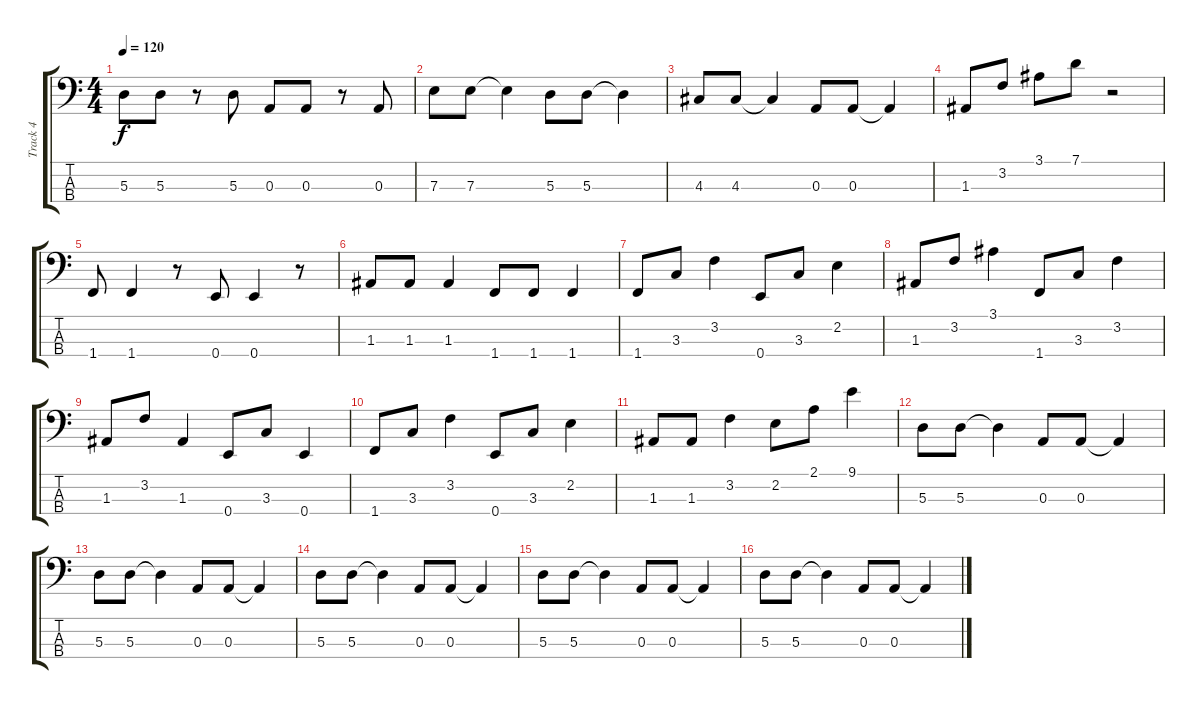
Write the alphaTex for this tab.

\track ("Track 4" "Track 4") {instrument electricbassfinger}
\staff {score tabs}
\tuning (G2 D2 A1 E1) {hide}
\ts (4 4)
\tempo 120
\clef f4
\ks c
5.3.8{dy f} 5.3.8 r.8 5.3.8 0.3.8 0.3.8 r.8 0.3.8 |
7.3.8 7.3.8 7.3{t}.4 5.3.8 5.3.8 5.3{t}.4 |
4.3.8 4.3.8 4.3{t}.4 0.3.8 0.3.8 0.3{t}.4 |
1.3.8 3.2.8 3.1.8 7.1.8 r.2 |
1.4.8 1.4.4 r.8 0.4.8 0.4.4 r.8 |
1.3.8 1.3.8 1.3.4 1.4.8 1.4.8 1.4.4 |
1.4.8 3.3.8 3.2.4 0.4.8 3.3.8 2.2.4 |
1.3.8 3.2.8 3.1.4 1.4.8 3.3.8 3.2.4 |
1.3.8 3.2.8 1.3.4 0.4.8 3.3.8 0.4.4 |
1.4.8 3.3.8 3.2.4 0.4.8 3.3.8 2.2.4 |
1.3.8 1.3.8 3.2.4 2.2.8 2.1.8 9.1.4 |
5.3.8 5.3.8 5.3{t}.4 0.3.8 0.3.8 0.3{t}.4 |
5.3.8 5.3.8 5.3{t}.4 0.3.8 0.3.8 0.3{t}.4 |
5.3.8 5.3.8 5.3{t}.4 0.3.8 0.3.8 0.3{t}.4 |
5.3.8 5.3.8 5.3{t}.4 0.3.8 0.3.8 0.3{t}.4 |
5.3.8 5.3.8 5.3{t}.4 0.3.8 0.3.8 0.3{t}.4
